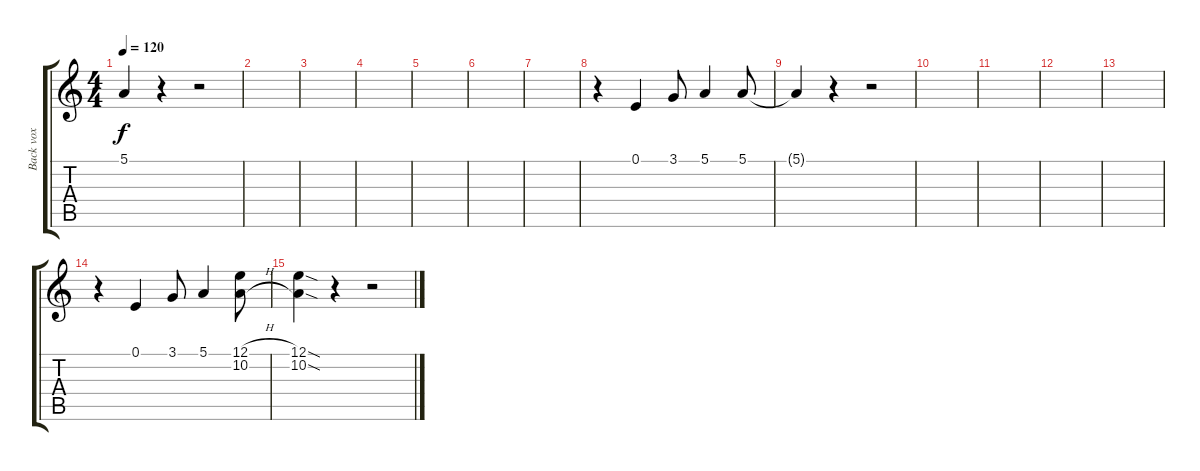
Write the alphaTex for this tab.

\track ("Back vox" "Back vox") {instrument tenorsax}
\staff {score tabs}
\tuning (E4 B3 G3 D3 A2 E2) {hide}
\ts (4 4)
\tempo 120
\clef g2
\ks c
5.1.4{dy f} r.4 r.2 |
|
|
|
|
|
|
r.4 0.1.4 3.1.8 5.1.4 5.1.8 |
5.1{t}.4 r.4 r.2 |
|
|
|
|
r.4 0.1.4 3.1.8 5.1.4 (12.1{h} 10.2{h}).8 |
(12.1{sod} 10.2{sod}).4 r.4 r.2
